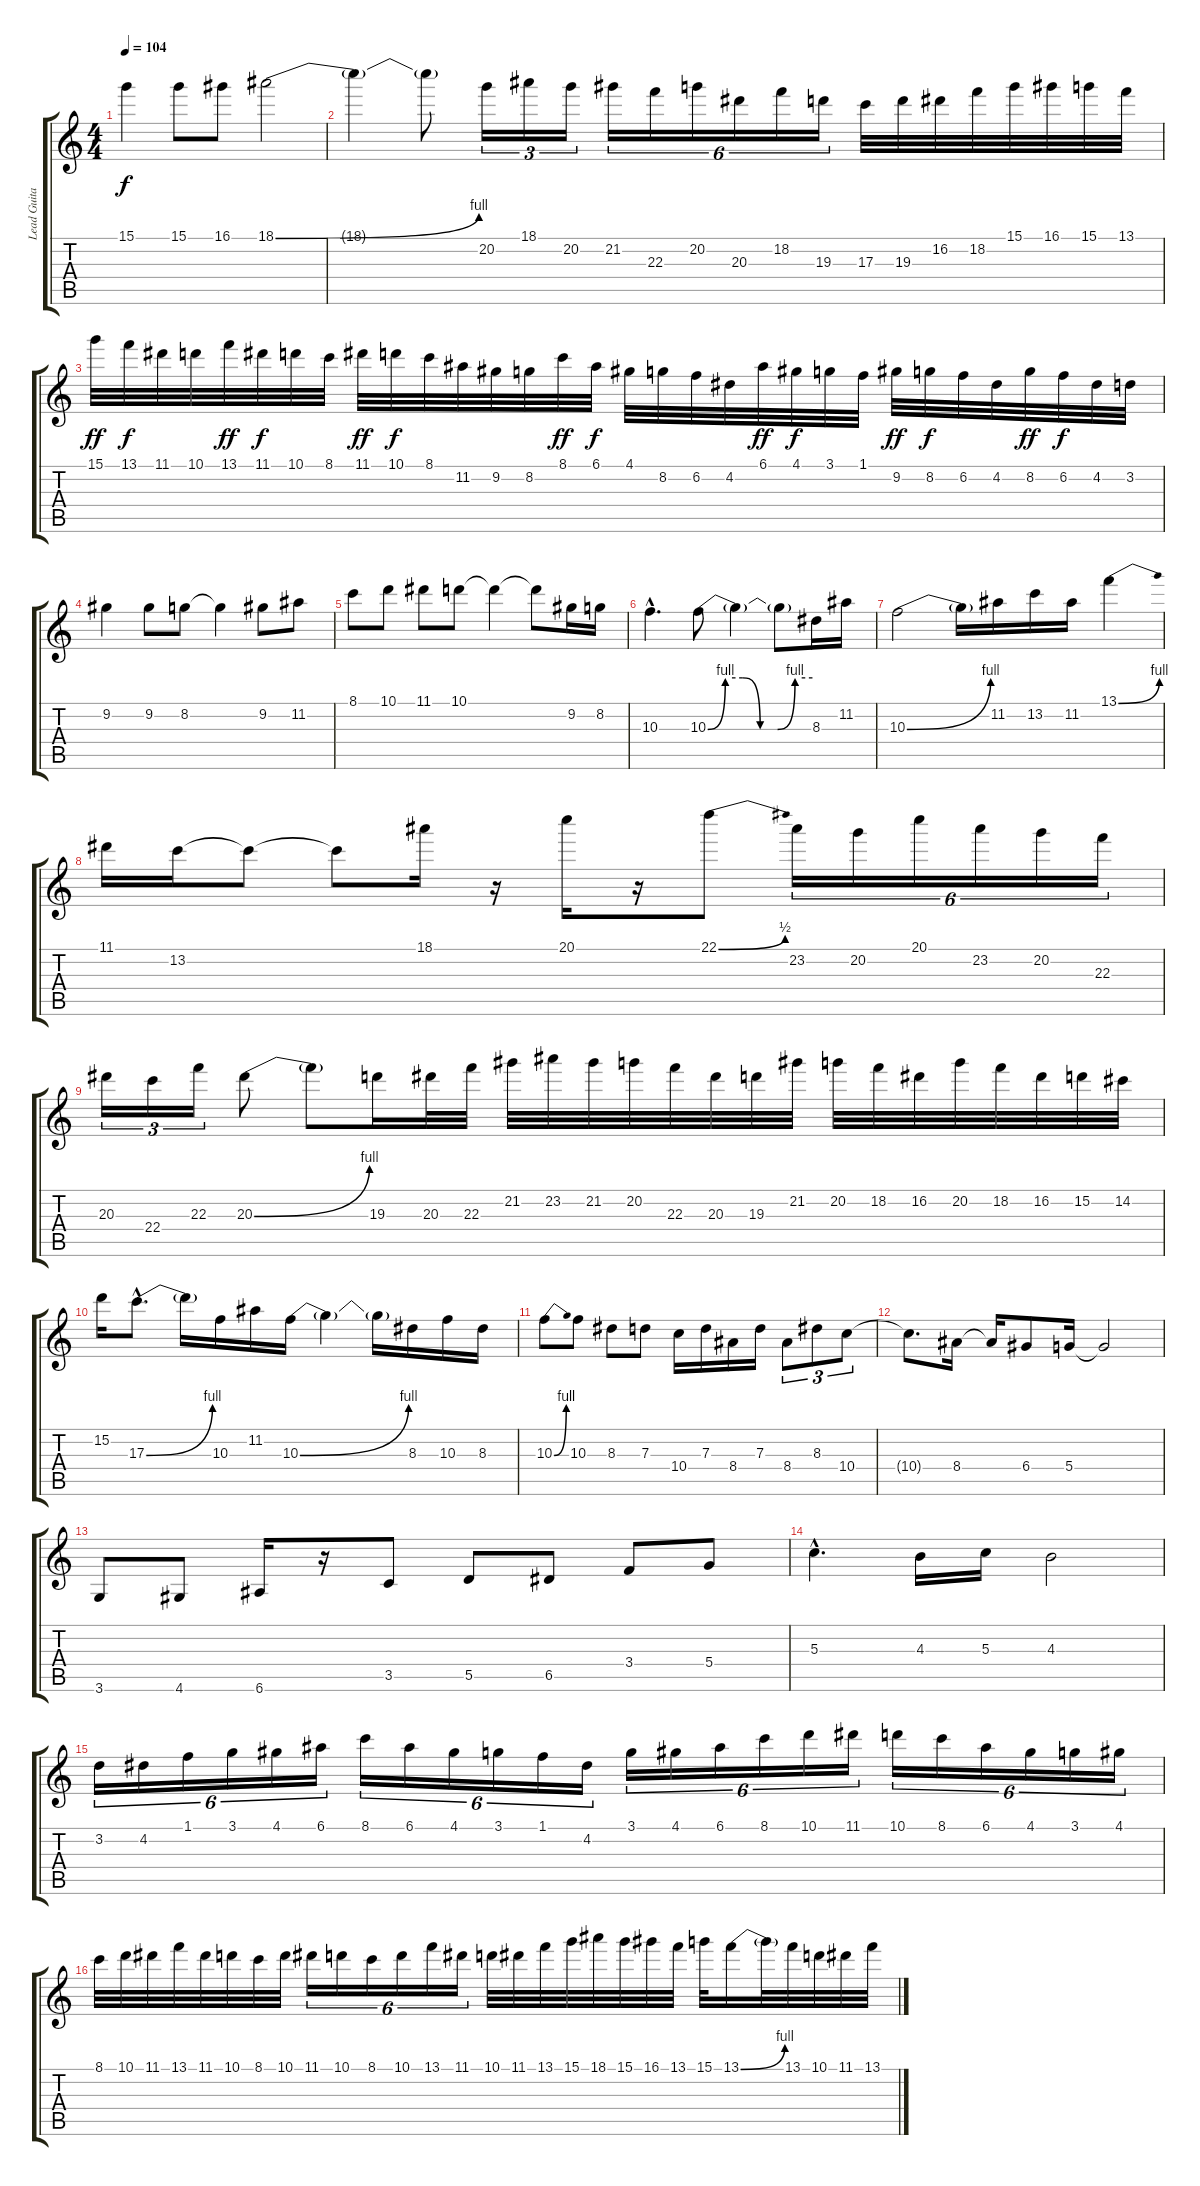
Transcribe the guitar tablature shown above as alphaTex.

\track ("Lead Guitar (P.Rondat)" "Lead Guita") {instrument overdrivenguitar}
\staff {score tabs}
\tuning (E4 B3 G3 D3 A2 E2) {hide}
\ts (4 4)
\tempo 104
\clef g2
\ks c
15.1.4{dy f} 15.1.8 16.1.8 18.1{be (bend 0 0 60 4)}.2 |
18.1{t}.4 18.1{t}.8 20.2.16{tu (3 2)} 18.1.16{tu (3 2)} 20.2.16{tu (3 2)} 21.2.16{tu (6 4)} 22.3.16{tu (6 4)} 20.2.16{tu (6 4)} 20.3.16{tu (6 4)} 18.2.16{tu (6 4)} 19.3.16{tu (6 4)} 17.3.32 19.3.32 16.2.32 18.2.32 15.1.32 16.1.32 15.1.32 13.1.32 |
15.1.32{dy ff} 13.1.32{dy f} 11.1.32 10.1.32 13.1.32{dy ff} 11.1.32{dy f} 10.1.32 8.1.32 11.1.32{dy ff} 10.1.32{dy f} 8.1.32 11.2.32 9.2.32 8.2.32 8.1.32{dy ff} 6.1.32{dy f} 4.1.32 8.2.32 6.2.32 4.2.32 6.1.32{dy ff} 4.1.32{dy f} 3.1.32 1.1.32 9.2.32{dy ff} 8.2.32{dy f} 6.2.32 4.2.32 8.2.32{dy ff} 6.2.32{dy f} 4.2.32 3.2.32 |
9.2.4 9.2.8 8.2.8 8.2{t}.4 9.2.8 11.2.8 |
8.1.8 10.1.8 11.1.8 10.1.8 10.1{t}.4 10.1{t}.8 9.2.16 8.2.16 |
10.3{hac}.4{d} 10.3{be (custom 0 0 10 4 20 4 30 0 40 0 50 4 60 4)}.8 10.3{t}.4 10.3{t}.8 8.3.16 11.2.16 |
10.3{be (bend 0 0 60 4)}.2 10.3{t}.16 11.2.16 13.2.16 11.2.16 13.1{be (bend 0 0 60 4)}.4 |
11.1.16 13.2.16 13.2{t}.8 13.2{t}.8 18.1.16 r.16 20.1.16 r.16 22.1{be (bend 0 0 60 2)}.8 23.2.16{tu (6 4)} 20.2.16{tu (6 4)} 20.1.16{tu (6 4)} 23.2.16{tu (6 4)} 20.2.16{tu (6 4)} 22.3.16{tu (6 4)} |
20.3.16{tu (3 2)} 22.4.16{tu (3 2)} 22.3.16{tu (3 2)} 20.3{be (bend 0 0 60 4)}.8 20.3{t}.8 19.3.16 20.3.32 22.3.32 21.2.32 23.2.32 21.2.32 20.2.32 22.3.32 20.3.32 19.3.32 21.2.32 20.2.32 18.2.32 16.2.32 20.2.32 18.2.32 16.2.32 15.2.32 14.2.32 |
15.2.16 17.3{be (bend 0 0 60 4) hac}.8{d} 17.3{t}.16 10.3.16 11.2.16 10.3{be (bend 0 0 60 4)}.16 10.3{t}.4 10.3{t}.16 8.3.16 10.3.16 8.3.16 |
10.3{be (bend 0 0 60 4)}.8 10.3.8 8.3.8 7.3.8 10.4.16 7.3.16 8.4.16 7.3.16 8.4.8{tu (3 2)} 8.3.8{tu (3 2)} 10.4.8{tu (3 2)} |
10.4{t}.8{d} 8.4.16 8.4{t}.16 6.4.8 5.4.16 5.4{t}.2 |
3.6.8 4.6.8 6.6.16 r.16 3.5.8 5.5.8 6.5.8 3.4.8 5.4.8 |
5.3{hac}.4{d} 4.3.16 5.3.16 4.3.2 |
3.2.16{tu (6 4)} 4.2.16{tu (6 4)} 1.1.16{tu (6 4)} 3.1.16{tu (6 4)} 4.1.16{tu (6 4)} 6.1.16{tu (6 4)} 8.1.16{tu (6 4)} 6.1.16{tu (6 4)} 4.1.16{tu (6 4)} 3.1.16{tu (6 4)} 1.1.16{tu (6 4)} 4.2.16{tu (6 4)} 3.1.16{tu (6 4)} 4.1.16{tu (6 4)} 6.1.16{tu (6 4)} 8.1.16{tu (6 4)} 10.1.16{tu (6 4)} 11.1.16{tu (6 4)} 10.1.16{tu (6 4)} 8.1.16{tu (6 4)} 6.1.16{tu (6 4)} 4.1.16{tu (6 4)} 3.1.16{tu (6 4)} 4.1.16{tu (6 4)} |
8.1.32 10.1.32 11.1.32 13.1.32 11.1.32 10.1.32 8.1.32 10.1.32 11.1.16{tu (6 4)} 10.1.16{tu (6 4)} 8.1.16{tu (6 4)} 10.1.16{tu (6 4)} 13.1.16{tu (6 4)} 11.1.16{tu (6 4)} 10.1.32 11.1.32 13.1.32 15.1.32 18.1.32 15.1.32 16.1.32 13.1.32 15.1.32 13.1{be (bend 0 0 60 4)}.16 13.1{t}.32 13.1.32 10.1.32 11.1.32 13.1.32
